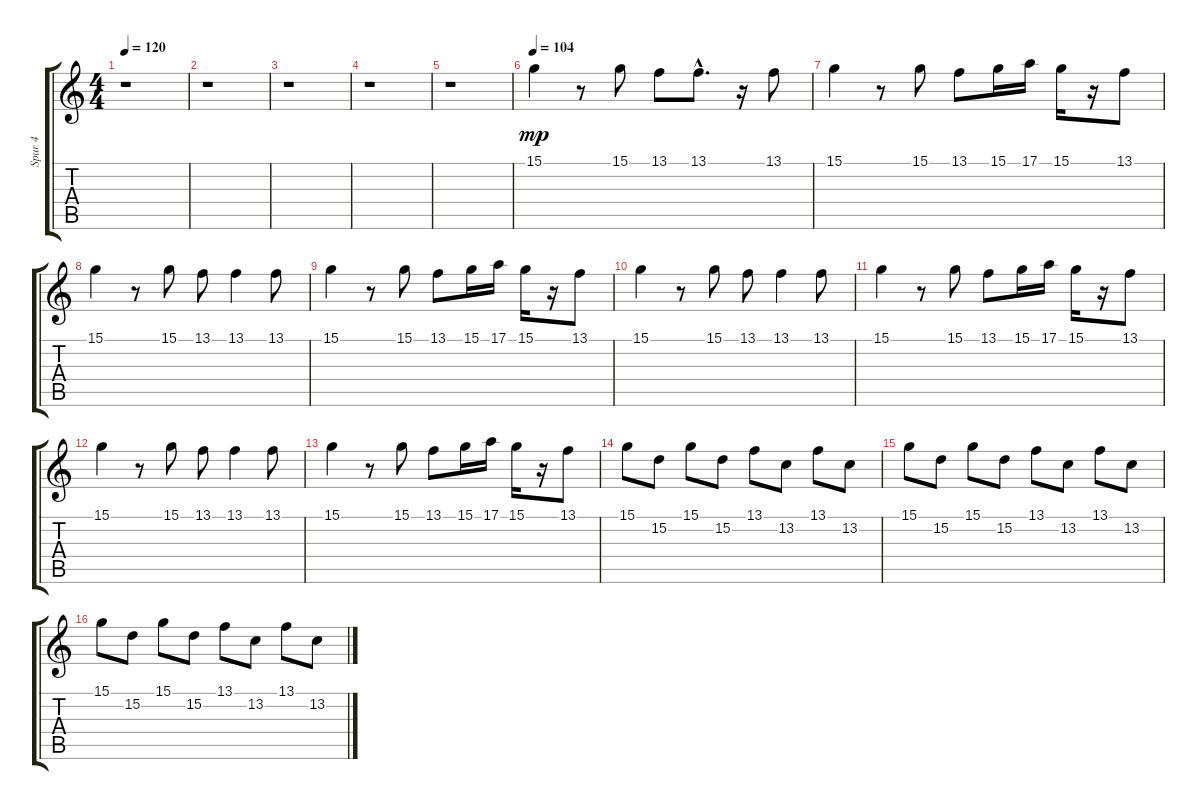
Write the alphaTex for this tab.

\track ("Spur 4" "Spur 4") {instrument rockorgan}
\staff {score tabs}
\tuning (E4 B3 G3 D3 A2 E2) {hide}
\ts (4 4)
\tempo 120
\clef g2
\ks c
r.1{dy mp instrument rockorgan} |
r.1 |
r.1 |
r.1 |
r.1 |
\tempo 104
15.1.4 r.8 15.1.8 13.1.8 13.1{hac}.8{d} r.16 13.1.8 |
15.1.4 r.8 15.1.8 13.1.8 15.1.16 17.1.16 15.1.16 r.16 13.1.8 |
15.1.4 r.8 15.1.8 13.1.8 13.1.4 13.1.8 |
15.1.4 r.8 15.1.8 13.1.8 15.1.16 17.1.16 15.1.16 r.16 13.1.8 |
15.1.4 r.8 15.1.8 13.1.8 13.1.4 13.1.8 |
15.1.4 r.8 15.1.8 13.1.8 15.1.16 17.1.16 15.1.16 r.16 13.1.8 |
15.1.4 r.8 15.1.8 13.1.8 13.1.4 13.1.8 |
15.1.4 r.8 15.1.8 13.1.8 15.1.16 17.1.16 15.1.16 r.16 13.1.8 |
15.1.8 15.2.8 15.1.8 15.2.8 13.1.8 13.2.8 13.1.8 13.2.8 |
15.1.8 15.2.8 15.1.8 15.2.8 13.1.8 13.2.8 13.1.8 13.2.8 |
15.1.8 15.2.8 15.1.8 15.2.8 13.1.8 13.2.8 13.1.8 13.2.8
